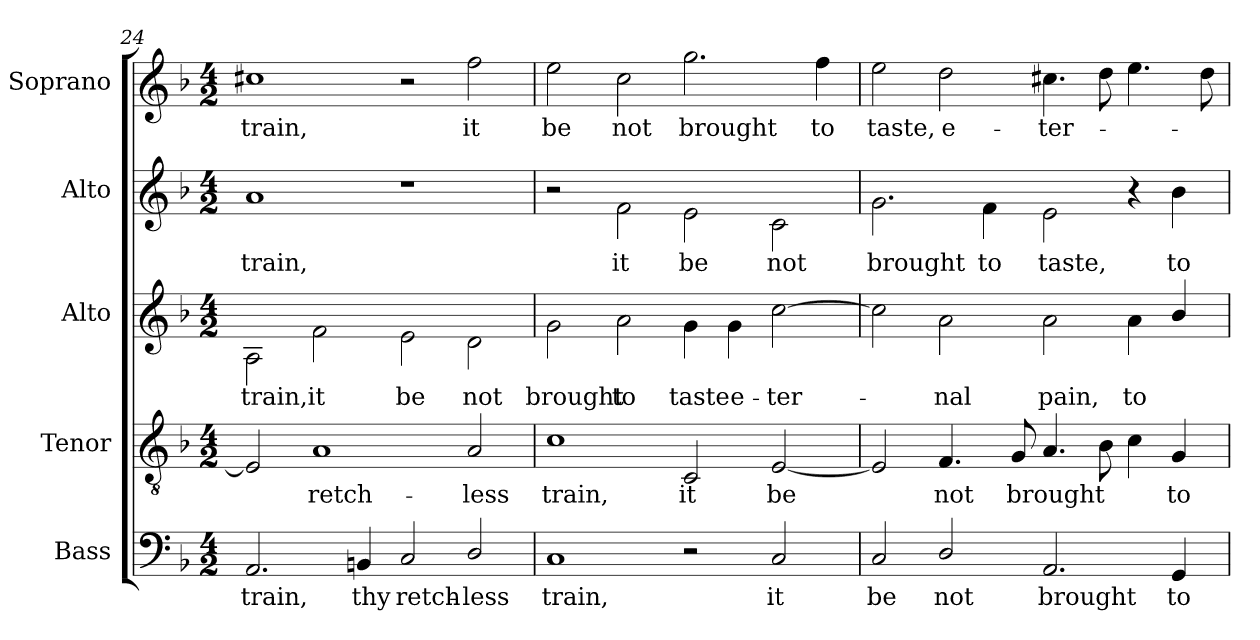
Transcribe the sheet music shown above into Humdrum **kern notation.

**kern	**text	**kern	**text	**kern	**text	**kern	**text	**kern	**text
*part5	*part5	*part4	*part4	*part3	*part3	*part2	*part2	*part1	*part1
*staff5	*staff5	*staff4	*staff4	*staff3	*staff3	*staff2	*staff2	*staff1	*staff1
*I"Bass	*	*I"Tenor	*	*I"Alto	*	*I"Alto	*	*I"Soprano	*
*I'B.	*	*I'T.	*	*	*	*	*	*I'S.	*
!!LO:LB:g=z
*clefF4	*	*clefGv2	*	*clefG2	*	*clefG2	*	*clefG2	*
*	*	*ITrd7c12	*	*	*	*	*	*	*
*k[b-]	*	*k[b-]	*	*k[b-]	*	*k[b-]	*	*k[b-]	*
*F:	*	*F:	*	*F:	*	*F:	*	*F:	*
*M4/2	*	*M4/2	*	*M4/2	*	*M4/2	*	*M4/2	*
=24	=24	=24	=24	=24	=24	=24	=24	=24	=24
!	!LO:LY:b:color=#000000	!	!	!	!	!	!	!	!
!	!	!	!	!	!LO:LY:b:color=#000000	!	!	!	!
!	!	!	!	!	!	!	!LO:LY:b:color=#000000	!	!
!	!	!	!	!	!	!	!	!	!LO:LY:b:color=#000000
2.AAi/	train,	2EEi/]	.	2Ai\	train,	1ai	train,	1cc#Xi	train,
!	!	!	!LO:LY:b:color=#000000	!	!	!	!	!	!
!	!	!	!	!	!LO:LY:b:color=#000000	!	!	!	!
.	.	1AAi	retch-	2fi\	it	.	.	.	.
!	!LO:LY:b:color=#000000	!	!	!	!	!	!	!	!
4BBni/	thy	.	.	.	.	.	.	.	.
!	!LO:LY:b:color=#000000	!	!	!	!	!	!	!	!
!	!	!	!	!	!LO:LY:b:color=#000000	!	!	!	!
2Ci/	retch-	.	.	2ei\	be	1r	.	2r	.
!	!LO:LY:b:color=#000000	!	!	!	!	!	!	!	!
!	!	!	!LO:LY:b:color=#000000	!	!	!	!	!	!
!	!	!	!	!	!LO:LY:b:color=#000000	!	!	!	!
!	!	!	!	!	!	!	!	!	!LO:LY:b:color=#000000
2Di/	-less	2AAi/	-less	2di\	not	.	.	2ffi\	it
=25	=25	=25	=25	=25	=25	=25	=25	=25	=25
!	!LO:LY:b:color=#000000	!	!	!	!	!	!	!	!
!	!	!	!LO:LY:b:color=#000000	!	!	!	!	!	!
!	!	!	!	!	!LO:LY:b:color=#000000	!	!	!	!
!	!	!	!	!	!	!	!	!	!LO:LY:b:color=#000000
1Ci	train,	1Ci	train,	2gi\	brought	2r	.	2eei\	be
!	!	!	!	!	!LO:LY:b:color=#000000	!	!	!	!
!	!	!	!	!	!	!	!LO:LY:b:color=#000000	!	!
!	!	!	!	!	!	!	!	!	!LO:LY:b:color=#000000
.	.	.	.	2ai\	to	2fi\	it	2cci\	not
!	!	!	!LO:LY:b:color=#000000	!	!	!	!	!	!
!	!	!	!	!	!LO:LY:b:color=#000000	!	!	!	!
!	!	!	!	!	!	!	!LO:LY:b:color=#000000	!	!
!	!	!	!	!	!	!	!	!	!LO:LY:b:color=#000000
2r	.	2CCi/	it	4gi\	taste	2ei\	be	2.ggi\	brought
!	!	!	!	!	!LO:LY:b:color=#000000	!	!	!	!
.	.	.	.	4gi\	e-	.	.	.	.
!	!LO:LY:b:color=#000000	!	!	!	!	!	!	!	!
!	!	!	!LO:LY:b:color=#000000	!	!	!	!	!	!
!	!	!	!	!	!LO:LY:b:color=#000000	!	!	!	!
!	!	!	!	!	!	!	!LO:LY:b:color=#000000	!	!
2Ci/	it	[2EEi/	be	[2cci\	-ter-	2ci\	not	.	.
!	!	!	!	!	!	!	!	!	!LO:LY:b:color=#000000
.	.	.	.	.	.	.	.	4ffi\	to
=26	=26	=26	=26	=26	=26	=26	=26	=26	=26
!	!LO:LY:b:color=#000000	!	!	!	!	!	!	!	!
!	!	!	!	!	!	!	!LO:LY:b:color=#000000	!	!
!	!	!	!	!	!	!	!	!	!LO:LY:b:color=#000000
2Ci/	be	2EEi/]	.	2cci\]	.	2.gi\	brought	2eei\	taste,
!	!LO:LY:b:color=#000000	!	!	!	!	!	!	!	!
!	!	!	!LO:LY:b:color=#000000	!	!	!	!	!	!
!	!	!	!	!	!LO:LY:b:color=#000000	!	!	!	!
!	!	!	!	!	!	!	!	!	!LO:LY:b:color=#000000
2Di/	not	4.FFi/	not	2ai\	-nal	.	.	2ddi\	e-
!	!	!	!	!	!	!	!LO:LY:b:color=#000000	!	!
.	.	.	.	.	.	4fi\	to	.	.
!	!	!	!LO:LY:b:color=#000000	!	!	!	!	!	!
.	.	8GGi/	brought	.	.	.	.	.	.
!	!LO:LY:b:color=#000000	!	!	!	!	!	!	!	!
!	!	!	!	!	!LO:LY:b:color=#000000	!	!	!	!
!	!	!	!	!	!	!	!LO:LY:b:color=#000000	!	!
!	!	!	!	!	!	!	!	!	!LO:LY:b:color=#000000
2.AAi/	brought	4.AAi/	.	2ai\	pain,	2ei\	taste,	4.cc#Xi\	-ter-
.	.	8BB-i\	.	.	.	.	.	8ddi\	.
!	!	!	!	!	!LO:LY:b:color=#000000	!	!	!	!
.	.	4Ci\	.	4ai\	to	4r	.	4.eei\	.
!	!LO:LY:b:color=#000000	!	!	!	!	!	!	!	!
!	!	!	!LO:LY:b:color=#000000	!	!	!	!	!	!
!	!	!	!	!	!	!	!LO:LY:b:color=#000000	!	!
4GGi/	to	4GGi/	to	4b-i/	.	4b-i\	to	.	.
.	.	.	.	.	.	.	.	8ddi\	.
=	=	=	=	=	=	=	=	=	=
*-	*-	*-	*-	*-	*-	*-	*-	*-	*-
